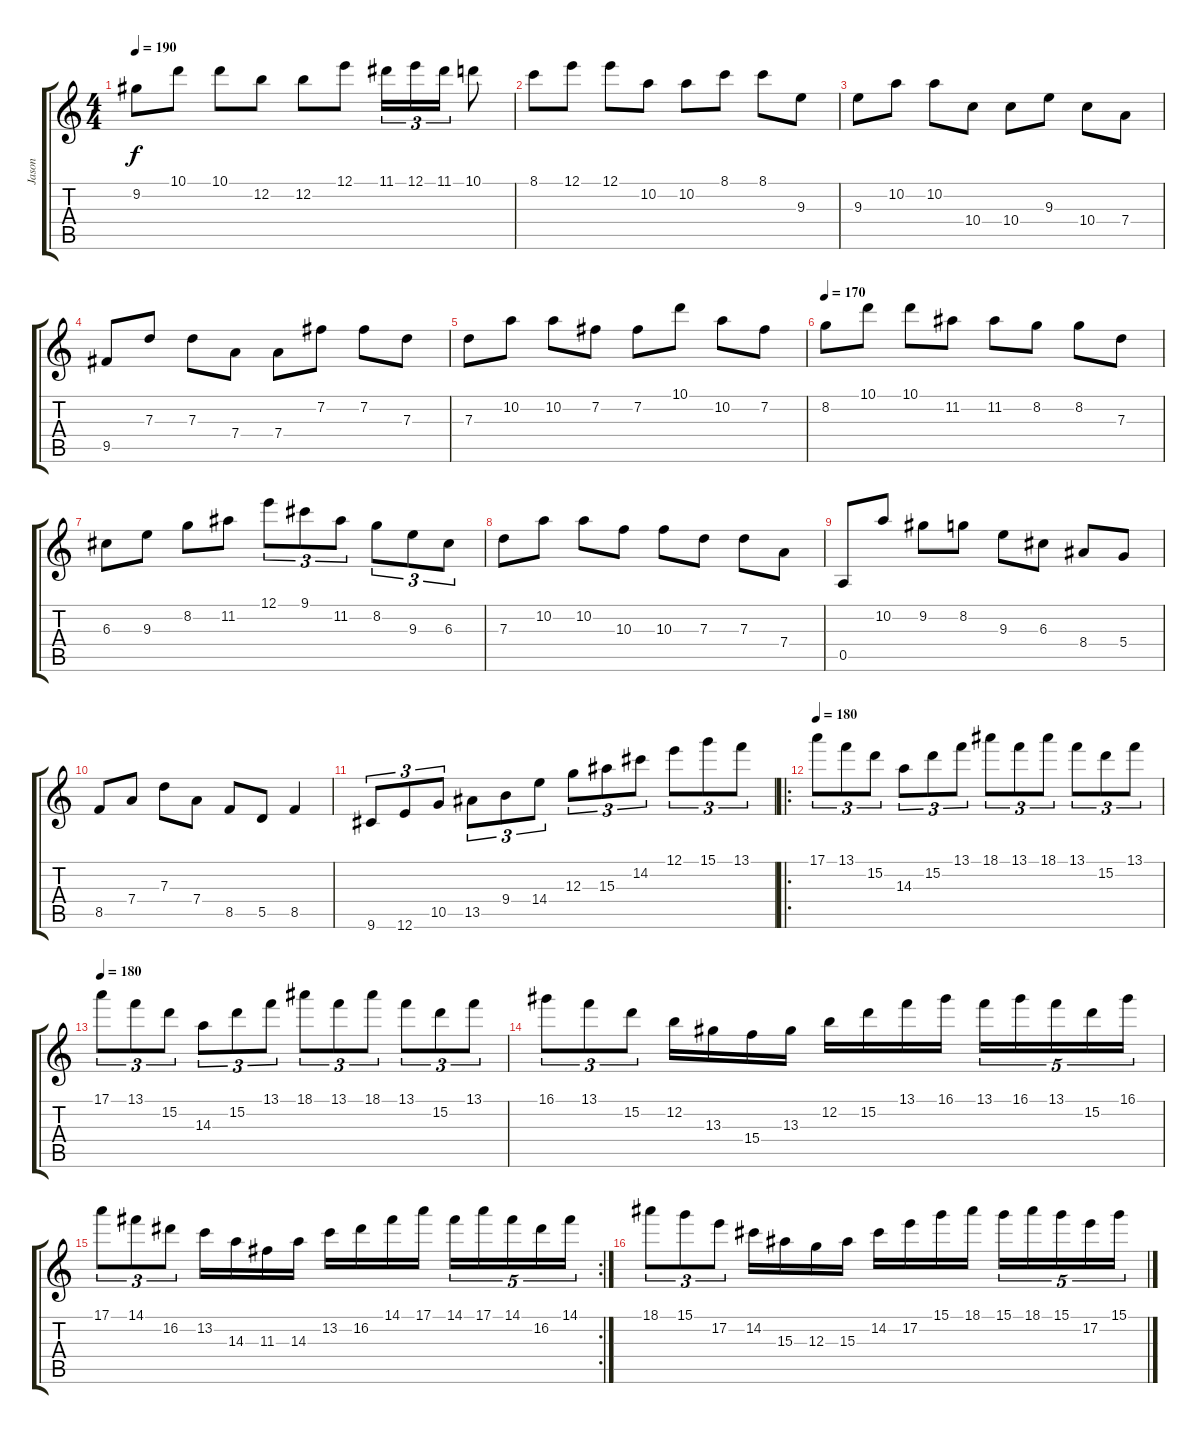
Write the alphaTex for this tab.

\track ("Jason" "Jason") {instrument distortionguitar}
\staff {score tabs}
\tuning (E4 B3 G3 D3 A2 E2) {hide}
\ts (4 4)
\tempo 190
\clef g2
\ks c
9.2.8{dy f} 10.1.8 10.1.8 12.2.8 12.2.8 12.1.8 11.1.16{tu (3 2)} 12.1.16{tu (3 2)} 11.1.16{tu (3 2)} 10.1.8 |
8.1.8 12.1.8 12.1.8 10.2.8 10.2.8 8.1.8 8.1.8 9.3.8 |
9.3.8 10.2.8 10.2.8 10.4.8 10.4.8 9.3.8 10.4.8 7.4.8 |
9.5.8 7.3.8 7.3.8 7.4.8 7.4.8 7.2.8 7.2.8 7.3.8 |
7.3.8 10.2.8 10.2.8 7.2.8 7.2.8 10.1.8 10.2.8 7.2.8 |
\tempo 170
8.2.8 10.1.8 10.1.8 11.2.8 11.2.8 8.2.8 8.2.8 7.3.8 |
6.3.8 9.3.8 8.2.8 11.2.8 12.1.8{tu (3 2)} 9.1.8{tu (3 2)} 11.2.8{tu (3 2)} 8.2.8{tu (3 2)} 9.3.8{tu (3 2)} 6.3.8{tu (3 2)} |
7.3.8 10.2.8 10.2.8 10.3.8 10.3.8 7.3.8 7.3.8 7.4.8 |
0.5.8 10.2.8 9.2.8 8.2.8 9.3.8 6.3.8 8.4.8 5.4.8 |
8.5.8 7.4.8 7.3.8 7.4.8 8.5.8 5.5.8 8.5.4 |
9.6.8{tu (3 2)} 12.6.8{tu (3 2)} 10.5.8{tu (3 2)} 13.5.8{tu (3 2)} 9.4.8{tu (3 2)} 14.4.8{tu (3 2)} 12.3.8{tu (3 2)} 15.3.8{tu (3 2)} 14.2.8{tu (3 2)} 12.1.8{tu (3 2)} 15.1.8{tu (3 2)} 13.1.8{tu (3 2)} |
\ro
\tempo 180
17.1.8{tu (3 2)} 13.1.8{tu (3 2)} 15.2.8{tu (3 2)} 14.3.8{tu (3 2)} 15.2.8{tu (3 2)} 13.1.8{tu (3 2)} 18.1.8{tu (3 2)} 13.1.8{tu (3 2)} 18.1.8{tu (3 2)} 13.1.8{tu (3 2)} 15.2.8{tu (3 2)} 13.1.8{tu (3 2)} |
\tempo 180
17.1.8{tu (3 2)} 13.1.8{tu (3 2)} 15.2.8{tu (3 2)} 14.3.8{tu (3 2)} 15.2.8{tu (3 2)} 13.1.8{tu (3 2)} 18.1.8{tu (3 2)} 13.1.8{tu (3 2)} 18.1.8{tu (3 2)} 13.1.8{tu (3 2)} 15.2.8{tu (3 2)} 13.1.8{tu (3 2)} |
16.1.8{tu (3 2)} 13.1.8{tu (3 2)} 15.2.8{tu (3 2)} 12.2.16 13.3.16 15.4.16 13.3.16 12.2.16 15.2.16 13.1.16 16.1.16 13.1.16{tu (5 4)} 16.1.16{tu (5 4)} 13.1.16{tu (5 4)} 15.2.16{tu (5 4)} 16.1.16{tu (5 4)} |
\rc 2
17.1.8{tu (3 2)} 14.1.8{tu (3 2)} 16.2.8{tu (3 2)} 13.2.16 14.3.16 11.3.16 14.3.16 13.2.16 16.2.16 14.1.16 17.1.16 14.1.16{tu (5 4)} 17.1.16{tu (5 4)} 14.1.16{tu (5 4)} 16.2.16{tu (5 4)} 14.1.16{tu (5 4)} |
18.1.8{tu (3 2)} 15.1.8{tu (3 2)} 17.2.8{tu (3 2)} 14.2.16 15.3.16 12.3.16 15.3.16 14.2.16 17.2.16 15.1.16 18.1.16 15.1.16{tu (5 4)} 18.1.16{tu (5 4)} 15.1.16{tu (5 4)} 17.2.16{tu (5 4)} 15.1.16{tu (5 4)}
